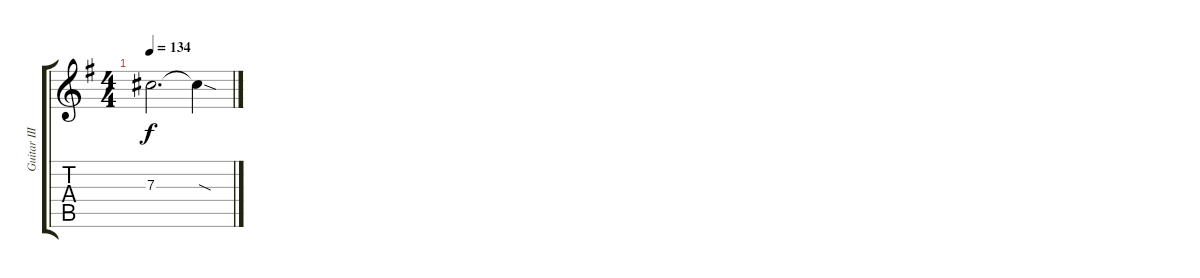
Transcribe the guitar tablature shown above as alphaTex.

\track ("Guitar III (left)" "Guitar III") {instrument distortionguitar}
\staff {score tabs}
\tuning (Eb4 Bb3 Gb3 Db3 Ab2 Eb2) {hide}
\ts (4 4)
\tempo 134
\clef g2
\ks eminor
7.3{t}.2{d dy f} 7.3{sod t}.4
